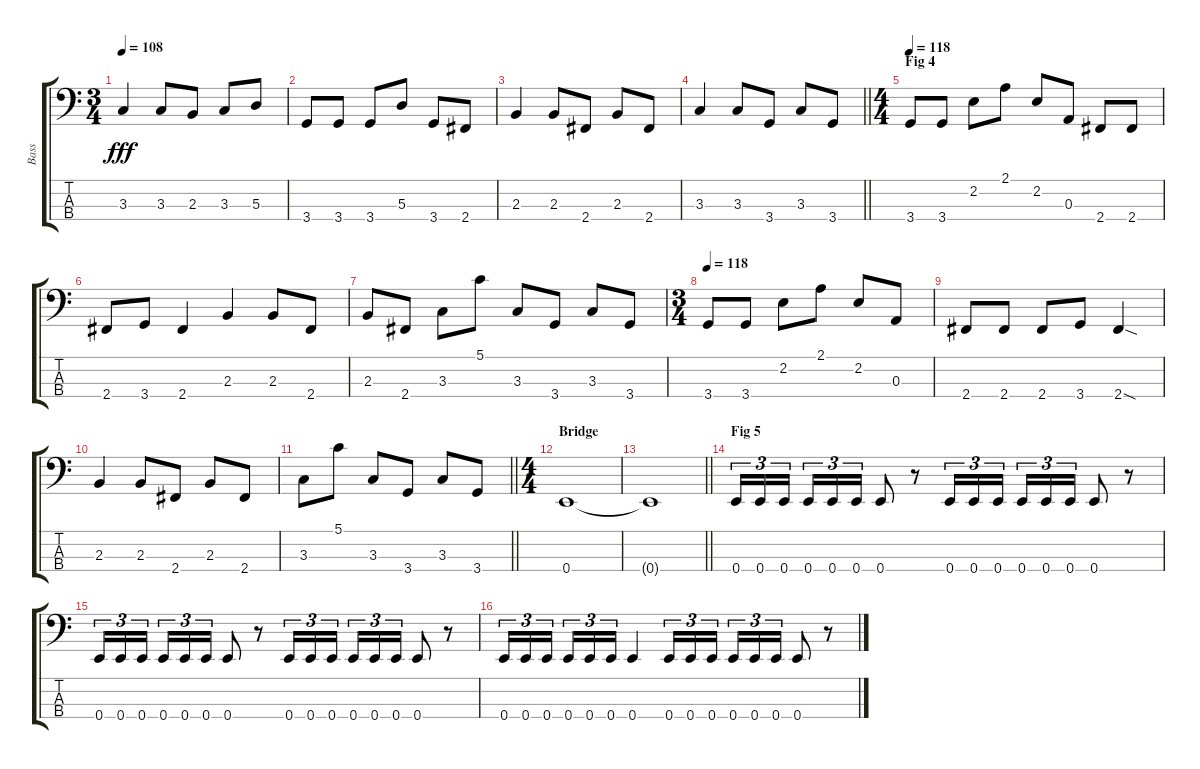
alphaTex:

\track ("Bass" "Bass") {instrument electricbassfinger}
\staff {score tabs}
\tuning (G2 D2 A1 E1) {hide}
\ts (3 4)
\tempo 108
\clef f4
\ks c
3.3.4{dy fff} 3.3.8 2.3.8 3.3.8 5.3.8 |
3.4.8 3.4.8 3.4.8 5.3.8 3.4.8 2.4.8 |
2.3.4 2.3.8 2.4.8 2.3.8 2.4.8 |
\barLineRight lightlight
3.3.4 3.3.8 3.4.8 3.3.8 3.4.8 |
\ts (4 4)
\section ("" "Fig 4")
\tempo 118
3.4.8 3.4.8 2.2.8 2.1.8 2.2.8 0.3.8 2.4.8 2.4.8 |
2.4.8 3.4.8 2.4.4 2.3.4 2.3.8 2.4.8 |
2.3.8 2.4.8 3.3.8 5.1.8 3.3.8 3.4.8 3.3.8 3.4.8 |
\ts (3 4)
\tempo 118
3.4.8 3.4.8 2.2.8 2.1.8 2.2.8 0.3.8 |
2.4.8 2.4.8 2.4.8 3.4.8 2.4{sod}.4 |
2.3.4 2.3.8 2.4.8 2.3.8 2.4.8 |
\barLineRight lightlight
3.3.8 5.1.8 3.3.8 3.4.8 3.3.8 3.4.8 |
\ts (4 4)
\section ("" "Bridge")
0.4.1 |
\barLineRight lightlight
0.4{t}.1 |
\section ("" "Fig 5")
0.4.16{tu (3 2)} 0.4.16{tu (3 2)} 0.4.16{tu (3 2) beam splitsecondary} 0.4.16{tu (3 2)} 0.4.16{tu (3 2)} 0.4.16{tu (3 2)} 0.4.8 r.8 0.4.16{tu (3 2)} 0.4.16{tu (3 2)} 0.4.16{tu (3 2) beam splitsecondary} 0.4.16{tu (3 2)} 0.4.16{tu (3 2)} 0.4.16{tu (3 2)} 0.4.8 r.8 |
0.4.16{tu (3 2)} 0.4.16{tu (3 2)} 0.4.16{tu (3 2) beam splitsecondary} 0.4.16{tu (3 2)} 0.4.16{tu (3 2)} 0.4.16{tu (3 2)} 0.4.8 r.8 0.4.16{tu (3 2)} 0.4.16{tu (3 2)} 0.4.16{tu (3 2) beam splitsecondary} 0.4.16{tu (3 2)} 0.4.16{tu (3 2)} 0.4.16{tu (3 2)} 0.4.8 r.8 |
0.4.16{tu (3 2)} 0.4.16{tu (3 2)} 0.4.16{tu (3 2) beam splitsecondary} 0.4.16{tu (3 2)} 0.4.16{tu (3 2)} 0.4.16{tu (3 2)} 0.4.4 0.4.16{tu (3 2)} 0.4.16{tu (3 2)} 0.4.16{tu (3 2) beam splitsecondary} 0.4.16{tu (3 2)} 0.4.16{tu (3 2)} 0.4.16{tu (3 2)} 0.4.8 r.8
